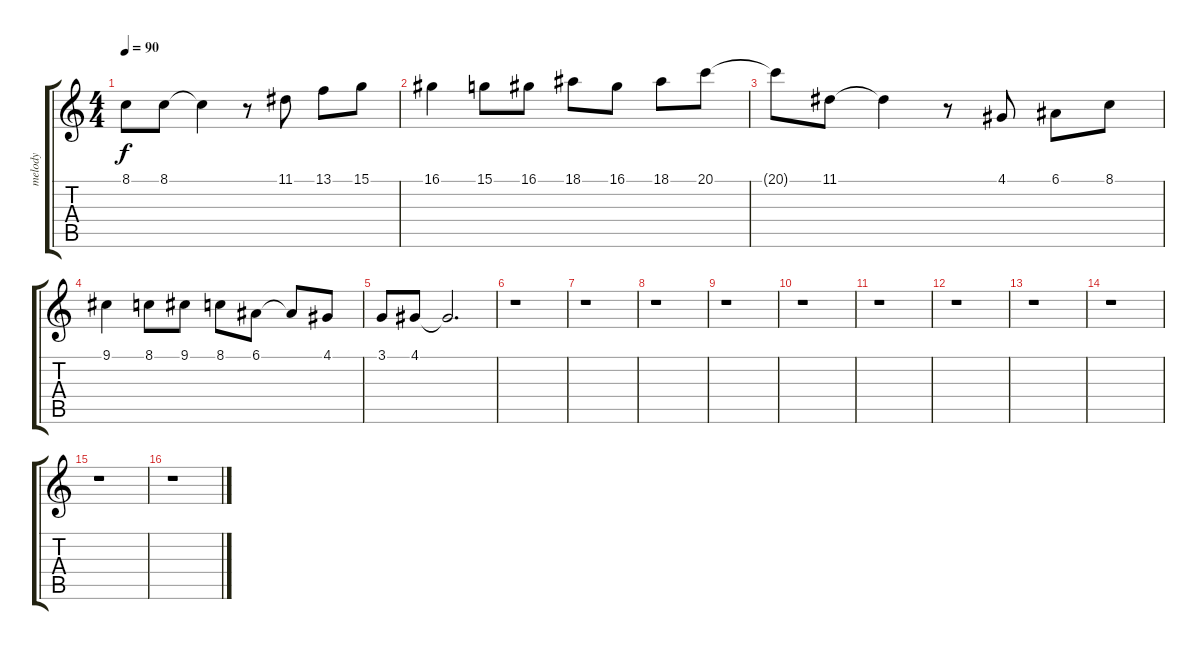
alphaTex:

\track ("melody" "melody") {instrument flute}
\staff {score tabs}
\tuning (E4 B3 G3 D3 A2 E2) {hide}
\ts (4 4)
\tempo 90
\clef g2
\ks c
8.1{t}.8{dy f} 8.1.8 8.1{t}.4 r.8 11.1.8 13.1.8 15.1.8 |
16.1.4 15.1.8 16.1.8 18.1.8 16.1.8 18.1.8 20.1.8 |
20.1{t}.8 11.1.8 11.1{t}.4 r.8 4.1.8 6.1.8 8.1.8 |
9.1.4 8.1.8 9.1.8 8.1.8 6.1.8 6.1{t}.8 4.1.8 |
3.1.8 4.1.8 4.1{t}.2{d} |
r.1 |
r.1 |
r.1 |
r.1 |
r.1 |
r.1 |
r.1 |
r.1 |
r.1 |
r.1 |
r.1
